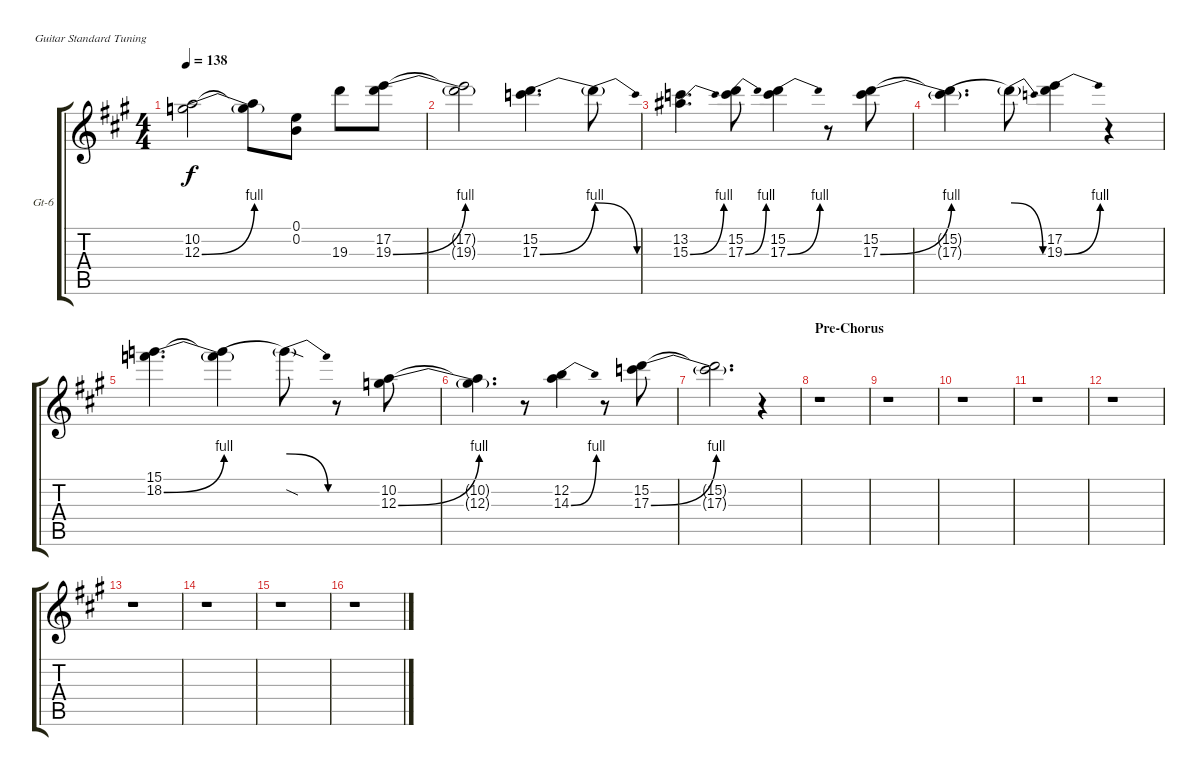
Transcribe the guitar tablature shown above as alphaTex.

\defaultSystemsLayout 4
\bracketExtendMode groupsimilarinstruments
\firstSystemTrackNameOrientation horizontal
\otherSystemsTrackNameOrientation horizontal
\track ("Guitar 6" "Gt-6") {instrument distortionguitar}
\staff {score tabs}
\tuning (E4 B3 G3 D3 A2 E2)
\ts (4 4)
\tempo 138
\clef g2
\scale
0.333333
\ks a
(12.3{be (bend 0 0 15 4)} 10.2).2{dy f} (12.3{be (hold 0 0 60 0) t} 10.2{t}).8 (0.2 0.1).8 19.3.8 (19.3{be (bend 0 0 15 4)} 17.2).8 |
\scale
0.333333 (19.3{be (hold 0 0 60 0) t} 17.2{t}).2 (17.3{be (bend 0 0 15 4)} 15.2).4{d} 17.3{be (release 0 4 15 0) t}.8 |
\scale
0.333333 (15.3{be (bend 0 0 15 4)} 13.2).4{d} (17.3{be (bend 0 0 15 4)} 15.2).8 (17.3{be (bend 0 0 15 4)} 15.2).4 r.8 (15.2 17.3{be (bend 0 0 15 4)}).8 |
\scale
0.333333 (15.2{t} 17.3{be (hold 0 0 60 0) t}).4{d} 17.3{be (release 0 4 15 0) t}.8 (19.3{be (bend 0 0 15 4)} 17.2).4 r.4 |
\scale
0.333333 (18.2{be (bend 0 0 15 4)} 15.1).4{d} (18.2{be (hold 0 0 60 0) t} 15.1{t}).4 18.2{be (release 0 4 15 0) sod t}.8 r.8 (10.2 12.3{be (bend 0 0 15 4)}).8 |
\scale
0.333333 (12.3{be (hold 0 0 60 0) t} 10.2{t}).4{d} r.8 (14.3{be (bend 0 0 15 4)} 12.2).4 r.8 (15.2 17.3{be (bend 0 0 15 4)}).8 |
\scale
0.333333 (15.2{t} 17.3{be (hold 0 0 60 0) t}).2{d} r.4 |
\section ("" "Pre-Chorus")
\scale
0.333333 r.1 |
\scale
0.333333 r.1 |
\scale
0.333333 r.1 |
\scale
0.333333 r.1 |
\scale
0.333333 r.1 |
\scale
0.333333 r.1 |
\scale
0.333333 r.1 |
\scale
0.333333 r.1 |
r.1
